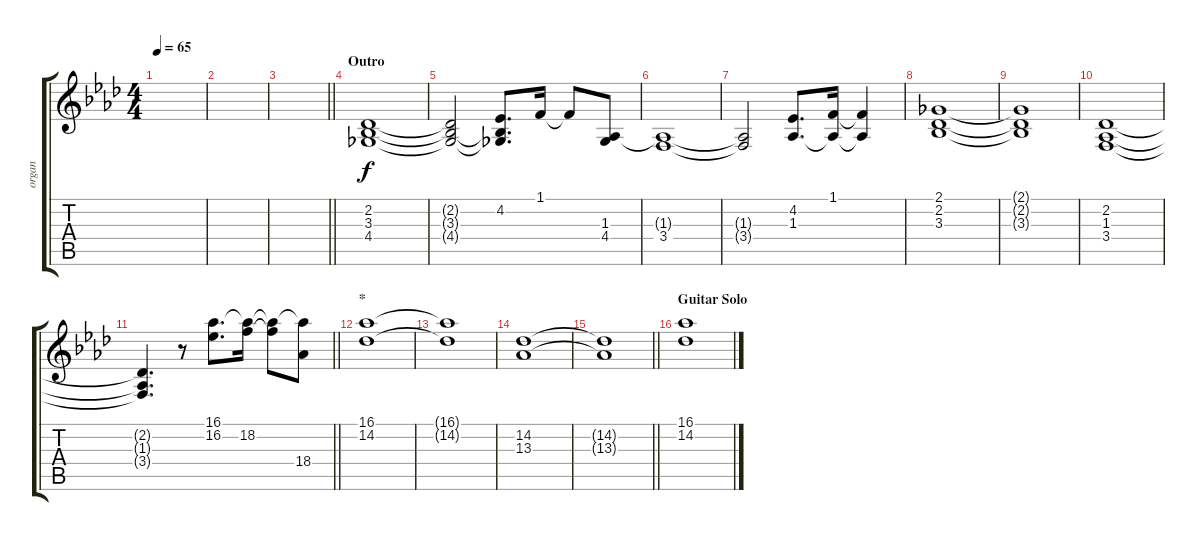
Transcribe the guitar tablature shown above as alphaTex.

\track ("organ" "organ") {instrument stringensemble2}
\staff {score tabs}
\tuning (E4 B3 G3 D3 A2 E2) {hide}
\ts (4 4)
\tempo 65
\clef g2
\ks ab
|
|
\barLineRight lightlight
|
\section ("" "Outro")
(2.2 3.3 4.4).1 |
(2.2{t} 3.3{t} 4.4{t}).2 (4.2 3.3{t} 4.4{t}).8{d} 1.1.16 1.1{t}.8 (1.3 4.4).8 |
(1.3{t} 3.4).1 |
(1.3{t} 3.4{t}).2 (4.2 1.3).8{d} (1.1 1.3{t}).16 (1.1{t} 1.3{t}).4 |
(2.1 2.2 3.3).1 |
(2.1{t} 2.2{t} 3.3{t}).1 |
(2.2 1.3 3.4).1 |
\barLineRight lightlight
(2.2{t} 1.3{t} 3.4{t}).4{d} r.8 (16.1 16.2).8{d} (16.1{t} 18.2).16 (16.1{t} 18.2{t}).8 (16.1{t} 18.4).8 |
\section ("" "*")
(16.1 14.2).1 |
(16.1{t} 14.2{t}).1 |
(14.2 13.3).1 |
\barLineRight lightlight
(14.2{t} 13.3{t}).1 |
\section ("" "Guitar Solo")
(16.1 14.2).1
